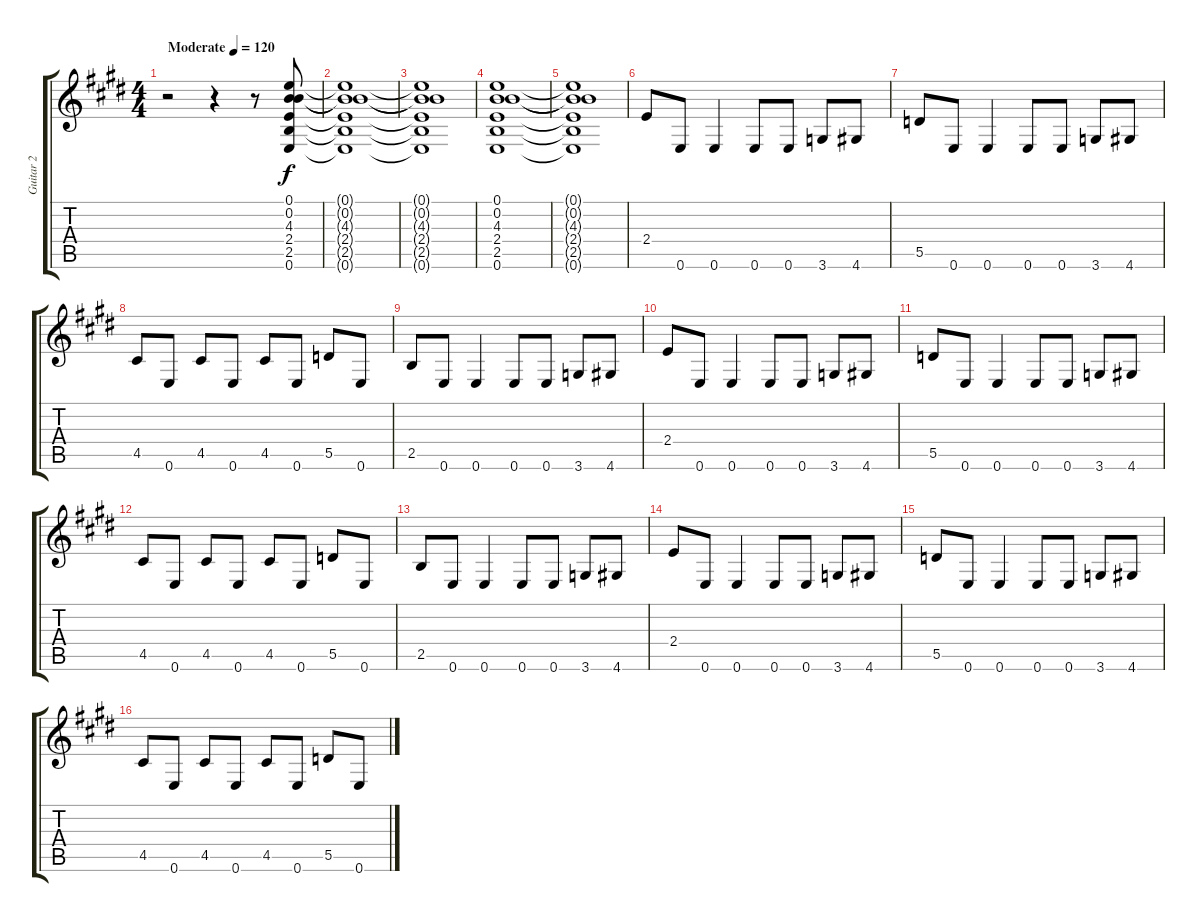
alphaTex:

\track ("Guitar 2" "Guitar 2") {instrument distortionguitar}
\staff {score tabs}
\tuning (E4 B3 G3 D3 A2 E2) {hide}
\ts (4 4)
\tempo (120 "Moderate")
\clef g2
\ks e
r.2{dy f instrument distortionguitar} r.4 r.8 (0.1 0.2 4.3 2.4 2.5 0.6).8 |
(0.1{t} 0.2{t} 4.3{t} 2.4{t} 2.5{t} 0.6{t}).1 |
(0.1{t} 0.2{t} 4.3{t} 2.4{t} 2.5{t} 0.6{t}).1 |
(0.1 0.2 4.3 2.4 2.5 0.6).1 |
(0.1{t} 0.2{t} 4.3{t} 2.4{t} 2.5{t} 0.6{t}).1 |
2.4.8 0.6.8 0.6.4 0.6.8 0.6.8 3.6.8 4.6.8 |
5.5.8 0.6.8 0.6.4 0.6.8 0.6.8 3.6.8 4.6.8 |
4.5.8 0.6.8 4.5.8 0.6.8 4.5.8 0.6.8 5.5.8 0.6.8 |
2.5.8 0.6.8 0.6.4 0.6.8 0.6.8 3.6.8 4.6.8 |
2.4.8 0.6.8 0.6.4 0.6.8 0.6.8 3.6.8 4.6.8 |
5.5.8 0.6.8 0.6.4 0.6.8 0.6.8 3.6.8 4.6.8 |
4.5.8 0.6.8 4.5.8 0.6.8 4.5.8 0.6.8 5.5.8 0.6.8 |
2.5.8 0.6.8 0.6.4 0.6.8 0.6.8 3.6.8 4.6.8 |
2.4.8 0.6.8 0.6.4 0.6.8 0.6.8 3.6.8 4.6.8 |
5.5.8 0.6.8 0.6.4 0.6.8 0.6.8 3.6.8 4.6.8 |
4.5.8 0.6.8 4.5.8 0.6.8 4.5.8 0.6.8 5.5.8 0.6.8
